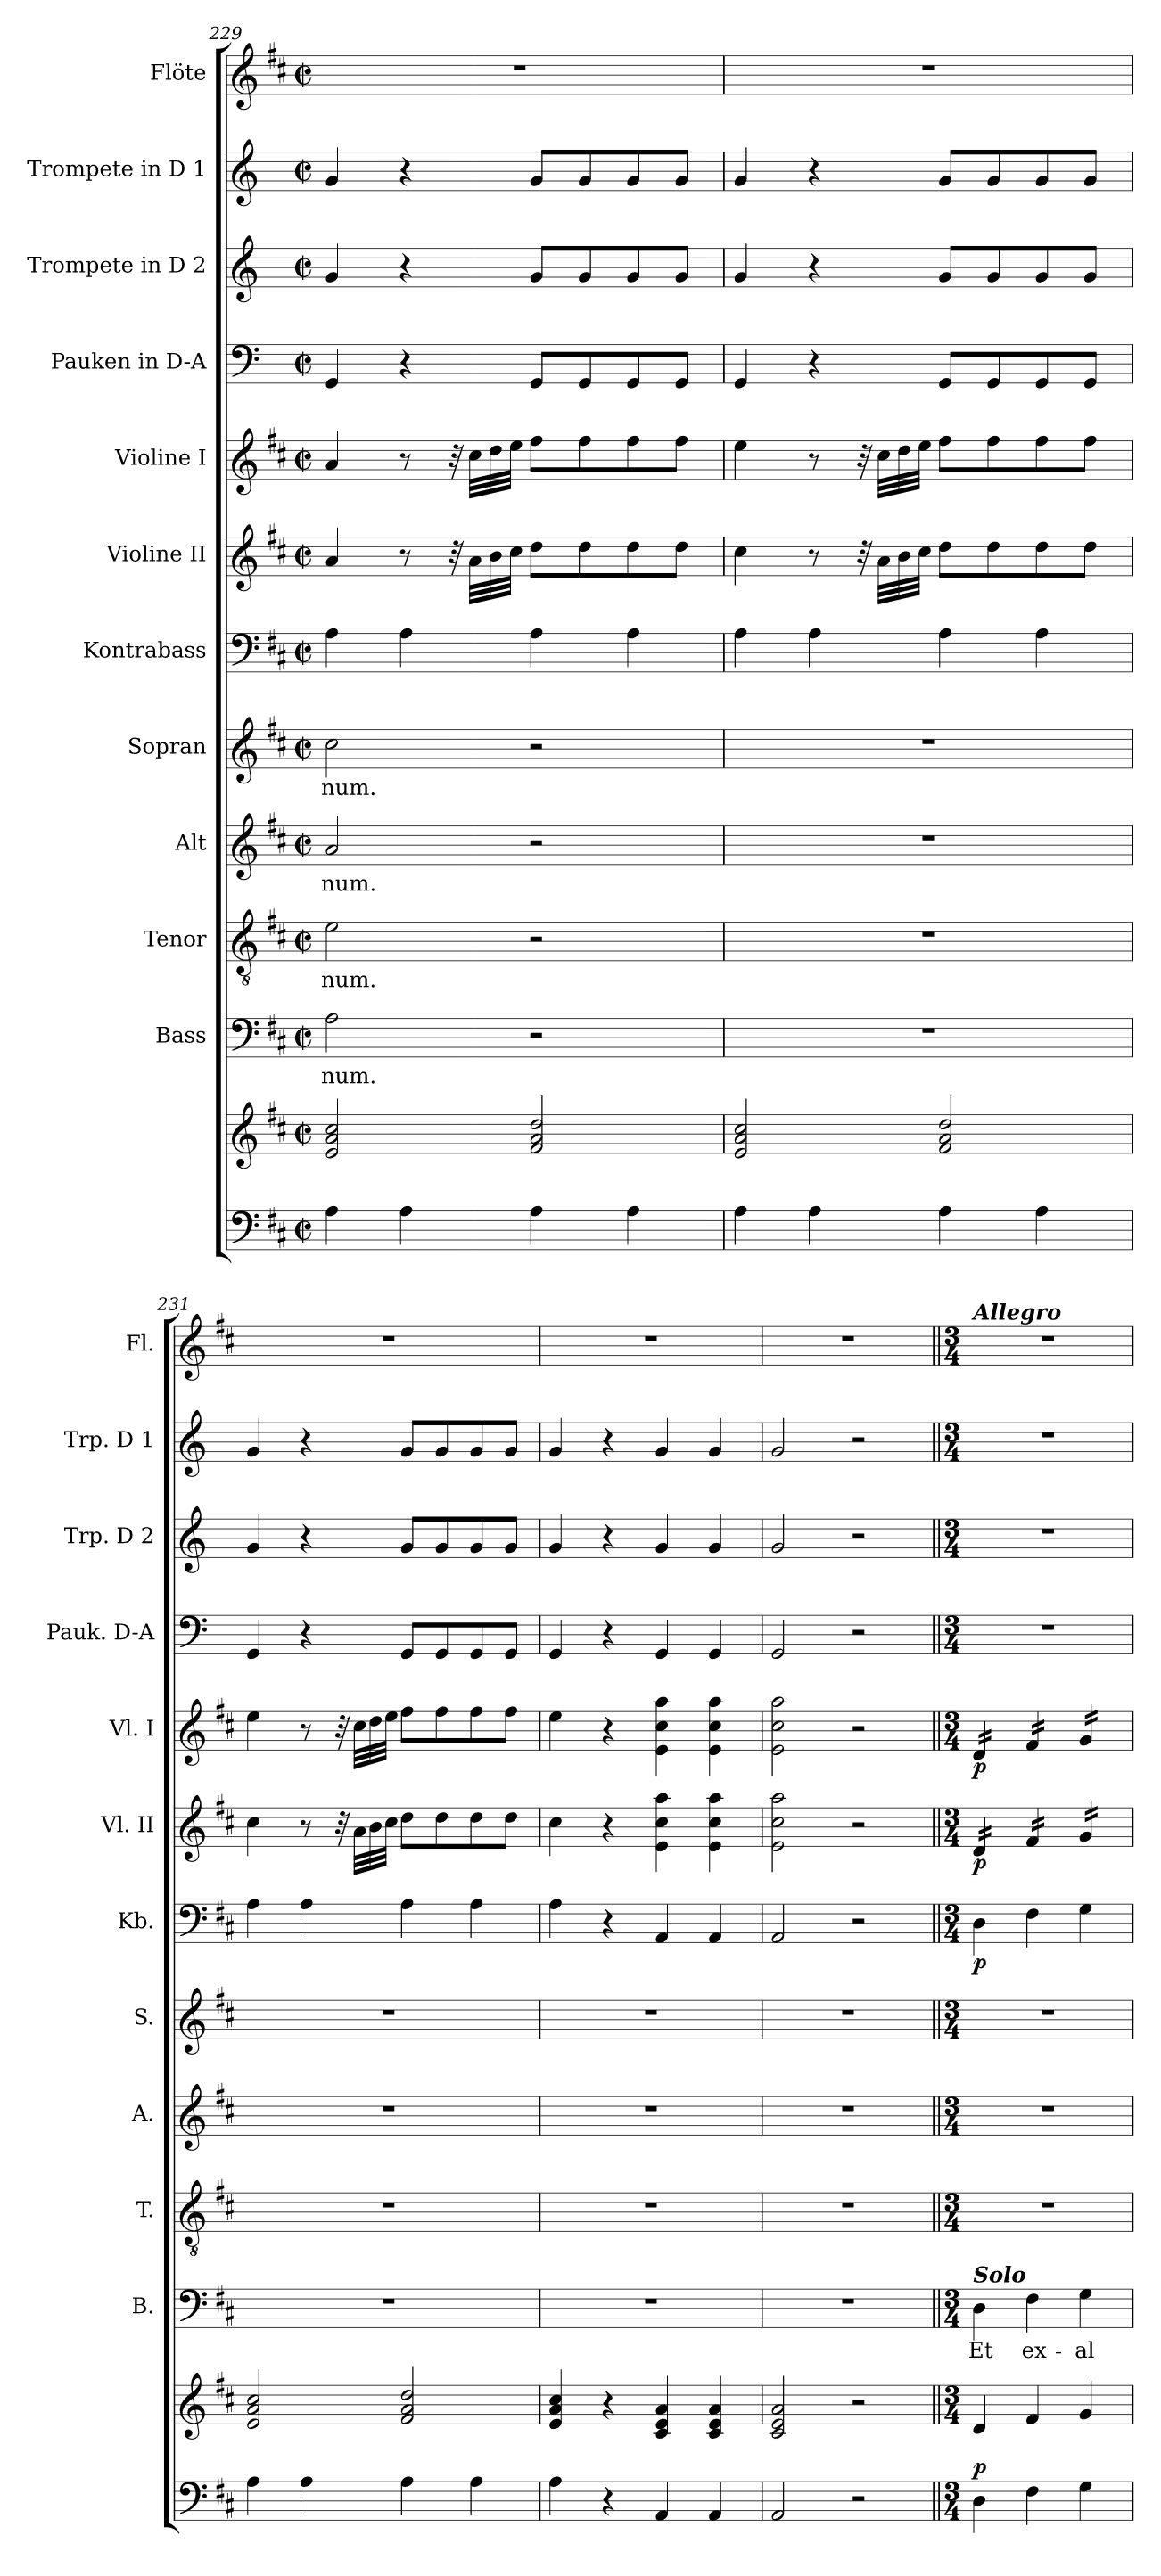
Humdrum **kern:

**kern	**kern	**dynam	**kern	**text	**kern	**text	**kern	**text	**kern	**text	**kern	**dynam	**kern	**dynam	**kern	**dynam	**kern	**kern	**kern	**kern
*part12	*part12	*part12	*part11	*part11	*part10	*part10	*part9	*part9	*part8	*part8	*part7	*part7	*part6	*part6	*part5	*part5	*part4	*part3	*part2	*part1
*staff13	*staff12	*staff12/13	*staff11	*staff11	*staff10	*staff10	*staff9	*staff9	*staff8	*staff8	*staff7	*staff7	*staff6	*staff6	*staff5	*staff5	*staff4	*staff3	*staff2	*staff1
*	*	*	*I"Bass	*	*I"Tenor	*	*I"Alt	*	*I"Sopran	*	*I"Kontrabass	*	*I"Violine II	*	*I"Violine I	*	*I"Pauken in D-A	*I"Trompete in D 2	*I"Trompete in D 1	*I"Flöte
*	*	*	*I'B.	*	*I'T.	*	*I'A.	*	*I'S.	*	*I'Kb.	*	*I'Vl. II	*	*I'Vl. I	*	*I'Pauk. D-A	*I'Trp. D 2	*I'Trp. D 1	*I'Fl.
*clefF4	*clefG2	*	*clefF4	*	*clefGv2	*	*clefG2	*	*clefG2	*	*clefF4	*	*clefG2	*	*clefG2	*	*clefF4	*clefG2	*clefG2	*clefG2
*	*	*	*	*	*	*	*	*	*	*	*ITrd7c12	*	*	*	*	*	*ITrd-1c-2	*ITrd-1c-2	*ITrd-1c-2	*
*k[f#c#]	*k[f#c#]	*	*k[f#c#]	*	*k[f#c#]	*	*k[f#c#]	*	*k[f#c#]	*	*k[f#c#]	*	*k[f#c#]	*	*k[f#c#]	*	*k[f#c#]	*k[f#c#]	*k[f#c#]	*k[f#c#]
*D:	*D:	*	*D:	*	*D:	*	*D:	*	*D:	*	*D:	*	*D:	*	*D:	*	*D:	*D:	*D:	*D:
*M2/2	*M2/2	*	*M2/2	*	*M2/2	*	*M2/2	*	*M2/2	*	*M2/2	*	*M2/2	*	*M2/2	*	*M2/2	*M2/2	*M2/2	*M2/2
*met(c|)	*met(c|)	*	*met(c|)	*	*met(c|)	*	*met(c|)	*	*met(c|)	*	*met(c|)	*	*met(c|)	*	*met(c|)	*	*met(c|)	*met(c|)	*met(c|)	*met(c|)
=229	=229	=229	=229	=229	=229	=229	=229	=229	=229	=229	=229	=229	=229	=229	=229	=229	=229	=229	=229	=229
!	!	!	!	!LO:LY:b	!	!LO:LY:b	!	!LO:LY:b	!	!LO:LY:b	!	!	!	!	!	!	!	!	!	!
4A\	2e/ 2a/ 2cc#/	.	2A\	-num.	2e\	-num.	2a/	-num.	2cc#\	-num.	4AA\	.	4a/	.	4a/	.	4AA/	4a/	4a/	1r
4A\	.	.	.	.	.	.	.	.	.	.	4AA\	.	8r	.	8r	.	4r	4r	4r	.
.	.	.	.	.	.	.	.	.	.	.	.	.	32r	.	32r	.	.	.	.	.
.	.	.	.	.	.	.	.	.	.	.	.	.	32a\LLL	.	32cc#\LLL	.	.	.	.	.
.	.	.	.	.	.	.	.	.	.	.	.	.	32b\	.	32dd\	.	.	.	.	.
.	.	.	.	.	.	.	.	.	.	.	.	.	32cc#\JJJ	.	32ee\JJJ	.	.	.	.	.
4A\	2f#/ 2a/ 2dd/	.	2r	.	2r	.	2r	.	2r	.	4AA\	.	8dd\L	.	8ff#\L	.	8AA/L	8a/L	8a/L	.
.	.	.	.	.	.	.	.	.	.	.	.	.	8dd\	.	8ff#\	.	8AA/	8a/	8a/	.
4A\	.	.	.	.	.	.	.	.	.	.	4AA\	.	8dd\	.	8ff#\	.	8AA/	8a/	8a/	.
.	.	.	.	.	.	.	.	.	.	.	.	.	8dd\J	.	8ff#\J	.	8AA/J	8a/J	8a/J	.
!!LO:PB:g=z
=230	=230	=230	=230	=230	=230	=230	=230	=230	=230	=230	=230	=230	=230	=230	=230	=230	=230	=230	=230	=230
4A\	2e/ 2a/ 2cc#/	.	1r	.	1r	.	1r	.	1r	.	4AA\	.	4cc#\	.	4ee\	.	4AA/	4a/	4a/	1r
4A\	.	.	.	.	.	.	.	.	.	.	4AA\	.	8r	.	8r	.	4r	4r	4r	.
.	.	.	.	.	.	.	.	.	.	.	.	.	32r	.	32r	.	.	.	.	.
.	.	.	.	.	.	.	.	.	.	.	.	.	32a\LLL	.	32cc#\LLL	.	.	.	.	.
.	.	.	.	.	.	.	.	.	.	.	.	.	32b\	.	32dd\	.	.	.	.	.
.	.	.	.	.	.	.	.	.	.	.	.	.	32cc#\JJJ	.	32ee\JJJ	.	.	.	.	.
4A\	2f#/ 2a/ 2dd/	.	.	.	.	.	.	.	.	.	4AA\	.	8dd\L	.	8ff#\L	.	8AA/L	8a/L	8a/L	.
.	.	.	.	.	.	.	.	.	.	.	.	.	8dd\	.	8ff#\	.	8AA/	8a/	8a/	.
4A\	.	.	.	.	.	.	.	.	.	.	4AA\	.	8dd\	.	8ff#\	.	8AA/	8a/	8a/	.
.	.	.	.	.	.	.	.	.	.	.	.	.	8dd\J	.	8ff#\J	.	8AA/J	8a/J	8a/J	.
=231	=231	=231	=231	=231	=231	=231	=231	=231	=231	=231	=231	=231	=231	=231	=231	=231	=231	=231	=231	=231
4A\	2e/ 2a/ 2cc#/	.	1r	.	1r	.	1r	.	1r	.	4AA\	.	4cc#\	.	4ee\	.	4AA/	4a/	4a/	1r
4A\	.	.	.	.	.	.	.	.	.	.	4AA\	.	8r	.	8r	.	4r	4r	4r	.
.	.	.	.	.	.	.	.	.	.	.	.	.	32r	.	32r	.	.	.	.	.
.	.	.	.	.	.	.	.	.	.	.	.	.	32a\LLL	.	32cc#\LLL	.	.	.	.	.
.	.	.	.	.	.	.	.	.	.	.	.	.	32b\	.	32dd\	.	.	.	.	.
.	.	.	.	.	.	.	.	.	.	.	.	.	32cc#\JJJ	.	32ee\JJJ	.	.	.	.	.
4A\	2f#/ 2a/ 2dd/	.	.	.	.	.	.	.	.	.	4AA\	.	8dd\L	.	8ff#\L	.	8AA/L	8a/L	8a/L	.
.	.	.	.	.	.	.	.	.	.	.	.	.	8dd\	.	8ff#\	.	8AA/	8a/	8a/	.
4A\	.	.	.	.	.	.	.	.	.	.	4AA\	.	8dd\	.	8ff#\	.	8AA/	8a/	8a/	.
.	.	.	.	.	.	.	.	.	.	.	.	.	8dd\J	.	8ff#\J	.	8AA/J	8a/J	8a/J	.
=232	=232	=232	=232	=232	=232	=232	=232	=232	=232	=232	=232	=232	=232	=232	=232	=232	=232	=232	=232	=232
4A\	4e/ 4a/ 4cc#/	.	1r	.	1r	.	1r	.	1r	.	4AA\	.	4cc#\	.	4ee\	.	4AA/	4a/	4a/	1r
4r	4r	.	.	.	.	.	.	.	.	.	4r	.	4r	.	4r	.	4r	4r	4r	.
4AA/	4c#/ 4e/ 4a/	.	.	.	.	.	.	.	.	.	4AAA/	.	4e\ 4cc#\ 4aa\	.	4e\ 4cc#\ 4aa\	.	4AA/	4a/	4a/	.
4AA/	4c#/ 4e/ 4a/	.	.	.	.	.	.	.	.	.	4AAA/	.	4e\ 4cc#\ 4aa\	.	4e\ 4cc#\ 4aa\	.	4AA/	4a/	4a/	.
=233	=233	=233	=233	=233	=233	=233	=233	=233	=233	=233	=233	=233	=233	=233	=233	=233	=233	=233	=233	=233
2AA/	2c#/ 2e/ 2a/	.	1r	.	1r	.	1r	.	1r	.	2AAA/	.	2e\ 2cc#\ 2aa\	.	2e\ 2cc#\ 2aa\	.	2AA/	2a/	2a/	1r
2r	2r	.	.	.	.	.	.	.	.	.	2r	.	2r	.	2r	.	2r	2r	2r	.
!!LO:PB:g=z
=234||	=234||	=234||	=234||	=234||	=234||	=234||	=234||	=234||	=234||	=234||	=234||	=234||	=234||	=234||	=234||	=234||	=234||	=234||	=234||	=234||
*M3/4	*M3/4	*	*M3/4	*	*M3/4	*	*M3/4	*	*M3/4	*	*M3/4	*	*M3/4	*	*M3/4	*	*M3/4	*M3/4	*M3/4	*M3/4
!	!	!	!	!	!	!	!	!	!	!	!	!	!	!	!	!	!	!	!	!LO:TX:a:Bi:t=Allegro
!	!	!	!LO:TX:a:Bi:t=Solo	!	!	!	!	!	!	!	!	!	!	!	!	!	!	!	!	!
!	!	!LO:DY:a=2	!	!LO:LY:b	!	!	!	!	!	!	!	!LO:DY:b	!	!LO:DY:b	!	!LO:DY:b	!	!	!	!
*	*	*	*	*	*	*	*	*	*	*	*	*	*tremolo	*	*	*	*	*	*	*
*	*	*	*	*	*	*	*	*	*	*	*	*	*	*	*tremolo	*	*	*	*	*
4D\	4d/	p	4D\	Et	2.r	.	2.r	.	2.r	.	4DD\	p	16d/LL	p	16d/LL	p	2.r	2.r	2.r	2.r
.	.	.	.	.	.	.	.	.	.	.	.	.	16d/	.	16d/	.	.	.	.	.
.	.	.	.	.	.	.	.	.	.	.	.	.	16d/	.	16d/	.	.	.	.	.
.	.	.	.	.	.	.	.	.	.	.	.	.	16d/JJ	.	16d/JJ	.	.	.	.	.
!	!	!	!	!LO:LY:b	!	!	!	!	!	!	!	!	!	!	!	!	!	!	!	!
4F#\	4f#/	.	4F#\	ex-	.	.	.	.	.	.	4FF#\	.	16f#/LL	.	16f#/LL	.	.	.	.	.
.	.	.	.	.	.	.	.	.	.	.	.	.	16f#/	.	16f#/	.	.	.	.	.
.	.	.	.	.	.	.	.	.	.	.	.	.	16f#/	.	16f#/	.	.	.	.	.
.	.	.	.	.	.	.	.	.	.	.	.	.	16f#/JJ	.	16f#/JJ	.	.	.	.	.
!	!	!	!	!LO:LY:b	!	!	!	!	!	!	!	!	!	!	!	!	!	!	!	!
4G\	4g/	.	4G\	-al-	.	.	.	.	.	.	4GG\	.	16g/LL	.	16g/LL	.	.	.	.	.
.	.	.	.	.	.	.	.	.	.	.	.	.	16g/	.	16g/	.	.	.	.	.
.	.	.	.	.	.	.	.	.	.	.	.	.	16g/	.	16g/	.	.	.	.	.
.	.	.	.	.	.	.	.	.	.	.	.	.	16g/JJ	.	16g/JJ	.	.	.	.	.
*	*	*	*	*	*	*	*	*	*	*	*	*	*	*	*Xtremolo	*	*	*	*	*
*	*	*	*	*	*	*	*	*	*	*	*	*	*Xtremolo	*	*	*	*	*	*	*
=	=	=	=	=	=	=	=	=	=	=	=	=	=	=	=	=	=	=	=	=
*-	*-	*-	*-	*-	*-	*-	*-	*-	*-	*-	*-	*-	*-	*-	*-	*-	*-	*-	*-	*-
